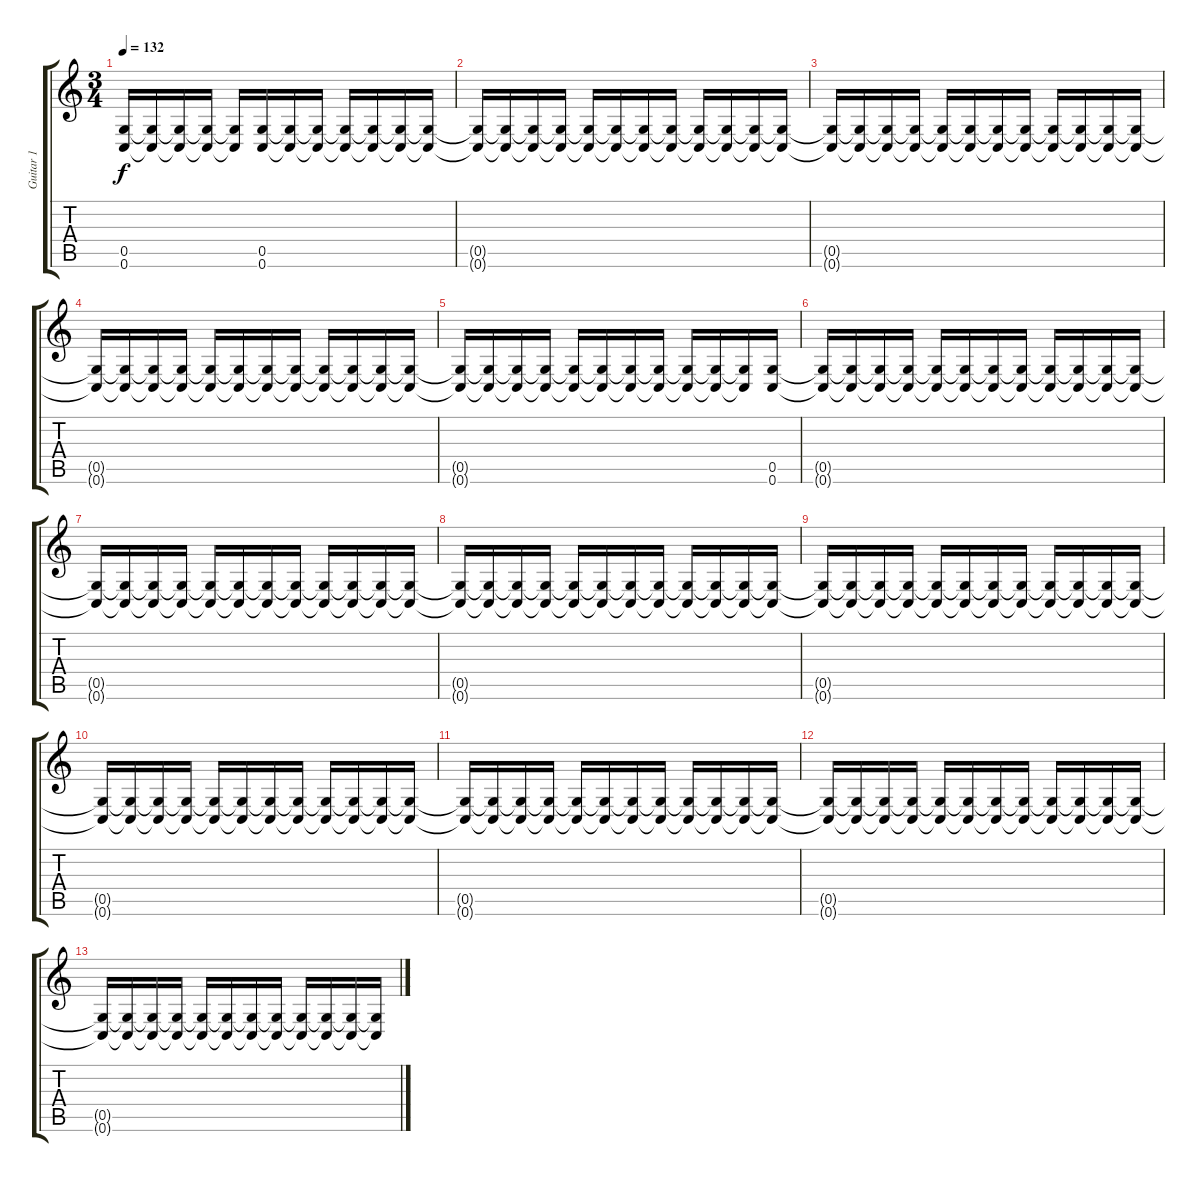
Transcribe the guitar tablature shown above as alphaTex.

\track ("Guitar 1" "Guitar 1") {instrument distortionguitar}
\staff {score tabs}
\tuning (D4 A3 F3 C3 G2 C2) {hide}
\ts (3 4)
\tempo 132
\clef g2
\ks c
(0.5{t} 0.6{t}).16{dy f} (0.5{t} 0.6{t}).16 (0.5{t} 0.6{t}).16 (0.5{t} 0.6{t}).16 (0.5{t} 0.6{t}).16 (0.5 0.6).16 (0.5{t} 0.6{t}).16 (0.5{t} 0.6{t}).16 (0.5{t} 0.6{t}).16 (0.5{t} 0.6{t}).16 (0.5{t} 0.6{t}).16 (0.5{t} 0.6{t}).16 |
(0.5{t} 0.6{t}).16 (0.5{t} 0.6{t}).16 (0.5{t} 0.6{t}).16 (0.5{t} 0.6{t}).16 (0.5{t} 0.6{t}).16 (0.5{t} 0.6{t}).16 (0.5{t} 0.6{t}).16 (0.5{t} 0.6{t}).16 (0.5{t} 0.6{t}).16 (0.5{t} 0.6{t}).16 (0.5{t} 0.6{t}).16 (0.5{t} 0.6{t}).16 |
(0.5{t} 0.6{t}).16 (0.5{t} 0.6{t}).16 (0.5{t} 0.6{t}).16 (0.5{t} 0.6{t}).16 (0.5{t} 0.6{t}).16 (0.5{t} 0.6{t}).16 (0.5{t} 0.6{t}).16 (0.5{t} 0.6{t}).16 (0.5{t} 0.6{t}).16 (0.5{t} 0.6{t}).16 (0.5{t} 0.6{t}).16 (0.5{t} 0.6{t}).16 |
(0.5{t} 0.6{t}).16 (0.5{t} 0.6{t}).16 (0.5{t} 0.6{t}).16 (0.5{t} 0.6{t}).16 (0.5{t} 0.6{t}).16 (0.5{t} 0.6{t}).16 (0.5{t} 0.6{t}).16 (0.5{t} 0.6{t}).16 (0.5{t} 0.6{t}).16 (0.5{t} 0.6{t}).16 (0.5{t} 0.6{t}).16 (0.5{t} 0.6{t}).16 |
(0.5{t} 0.6{t}).16 (0.5{t} 0.6{t}).16 (0.5{t} 0.6{t}).16 (0.5{t} 0.6{t}).16 (0.5{t} 0.6{t}).16 (0.5{t} 0.6{t}).16 (0.5{t} 0.6{t}).16 (0.5{t} 0.6{t}).16 (0.5{t} 0.6{t}).16 (0.5{t} 0.6{t}).16 (0.5{t} 0.6{t}).16 (0.5 0.6).16 |
(0.5{t} 0.6{t}).16 (0.5{t} 0.6{t}).16 (0.5{t} 0.6{t}).16 (0.5{t} 0.6{t}).16 (0.5{t} 0.6{t}).16 (0.5{t} 0.6{t}).16 (0.5{t} 0.6{t}).16 (0.5{t} 0.6{t}).16 (0.5{t} 0.6{t}).16 (0.5{t} 0.6{t}).16 (0.5{t} 0.6{t}).16 (0.5{t} 0.6{t}).16 |
(0.5{t} 0.6{t}).16 (0.5{t} 0.6{t}).16 (0.5{t} 0.6{t}).16 (0.5{t} 0.6{t}).16 (0.5{t} 0.6{t}).16 (0.5{t} 0.6{t}).16 (0.5{t} 0.6{t}).16 (0.5{t} 0.6{t}).16 (0.5{t} 0.6{t}).16 (0.5{t} 0.6{t}).16 (0.5{t} 0.6{t}).16 (0.5{t} 0.6{t}).16 |
(0.5{t} 0.6{t}).16 (0.5{t} 0.6{t}).16 (0.5{t} 0.6{t}).16 (0.5{t} 0.6{t}).16 (0.5{t} 0.6{t}).16 (0.5{t} 0.6{t}).16 (0.5{t} 0.6{t}).16 (0.5{t} 0.6{t}).16 (0.5{t} 0.6{t}).16 (0.5{t} 0.6{t}).16 (0.5{t} 0.6{t}).16 (0.5{t} 0.6{t}).16 |
(0.5{t} 0.6{t}).16 (0.5{t} 0.6{t}).16 (0.5{t} 0.6{t}).16 (0.5{t} 0.6{t}).16 (0.5{t} 0.6{t}).16 (0.5{t} 0.6{t}).16 (0.5{t} 0.6{t}).16 (0.5{t} 0.6{t}).16 (0.5{t} 0.6{t}).16 (0.5{t} 0.6{t}).16 (0.5{t} 0.6{t}).16 (0.5{t} 0.6{t}).16 |
(0.5{t} 0.6{t}).16 (0.5{t} 0.6{t}).16 (0.5{t} 0.6{t}).16 (0.5{t} 0.6{t}).16 (0.5{t} 0.6{t}).16 (0.5{t} 0.6{t}).16 (0.5{t} 0.6{t}).16 (0.5{t} 0.6{t}).16 (0.5{t} 0.6{t}).16 (0.5{t} 0.6{t}).16 (0.5{t} 0.6{t}).16 (0.5{t} 0.6{t}).16 |
(0.5{t} 0.6{t}).16 (0.5{t} 0.6{t}).16 (0.5{t} 0.6{t}).16 (0.5{t} 0.6{t}).16 (0.5{t} 0.6{t}).16 (0.5{t} 0.6{t}).16 (0.5{t} 0.6{t}).16 (0.5{t} 0.6{t}).16 (0.5{t} 0.6{t}).16 (0.5{t} 0.6{t}).16 (0.5{t} 0.6{t}).16 (0.5{t} 0.6{t}).16 |
(0.5{t} 0.6{t}).16 (0.5{t} 0.6{t}).16 (0.5{t} 0.6{t}).16 (0.5{t} 0.6{t}).16 (0.5{t} 0.6{t}).16 (0.5{t} 0.6{t}).16 (0.5{t} 0.6{t}).16 (0.5{t} 0.6{t}).16 (0.5{t} 0.6{t}).16 (0.5{t} 0.6{t}).16 (0.5{t} 0.6{t}).16 (0.5{t} 0.6{t}).16 |
(0.5{t} 0.6{t}).16 (0.5{t} 0.6{t}).16 (0.5{t} 0.6{t}).16 (0.5{t} 0.6{t}).16 (0.5{t} 0.6{t}).16 (0.5{t} 0.6{t}).16 (0.5{t} 0.6{t}).16 (0.5{t} 0.6{t}).16 (0.5{t} 0.6{t}).16 (0.5{t} 0.6{t}).16 (0.5{t} 0.6{t}).16 (0.5{t} 0.6{t}).16
